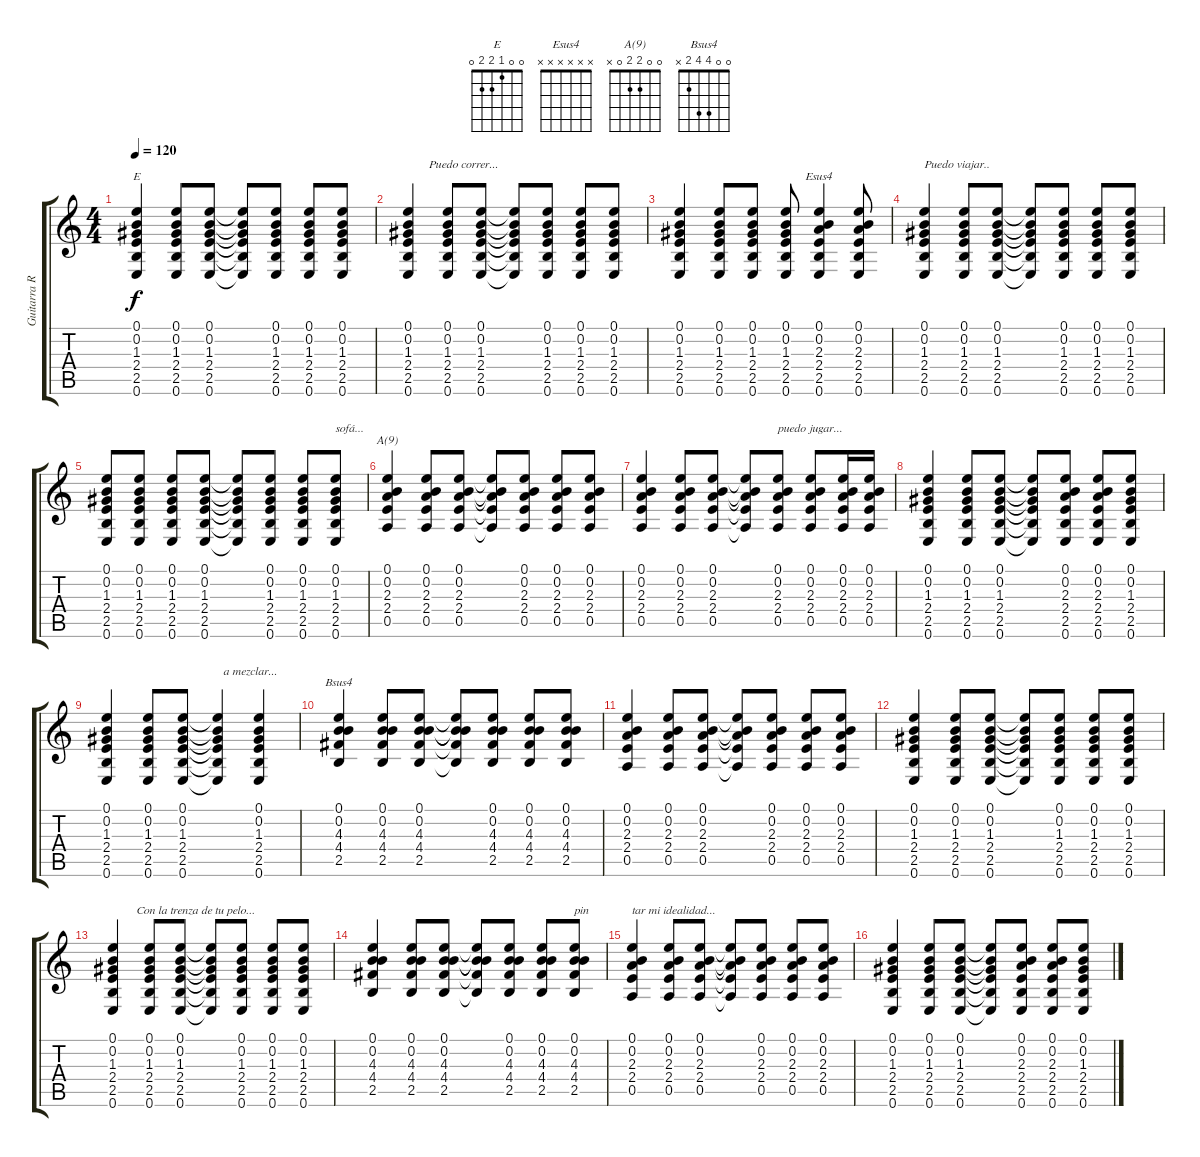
\track ("Guitarra Rítimica" "Guitarra R") {instrument acousticguitarsteel}
\staff {score tabs}
\tuning (E4 B3 G3 D3 A2 E2) {hide}
\chord ("E" 0 0 1 2 2 0)
\chord ("Esus4" x x x x x x) {firstfret 0}
\chord ("A(9)" 0 0 2 2 0 x)
\chord ("Bsus4" 0 0 4 4 2 x)
\ts (4 4)
\tempo 120
\clef g2
\ks c
(0.1 0.2 1.3 2.4 2.5 0.6).4{ch "E" dy f} (0.1 0.2 1.3 2.4 2.5 0.6).8 (0.1 0.2 1.3 2.4 2.5 0.6).8 (0.1{t} 0.2{t} 1.3{t} 2.4{t} 2.5{t} 0.6{t}).8 (0.1 0.2 1.3 2.4 2.5 0.6).8 (0.1 0.2 1.3 2.4 2.5 0.6).8 (0.1 0.2 1.3 2.4 2.5 0.6).8 |
(0.1 0.2 1.3 2.4 2.5 0.6).4{txt "       Puedo correr..."} (0.1 0.2 1.3 2.4 2.5 0.6).8 (0.1 0.2 1.3 2.4 2.5 0.6).8 (0.1{t} 0.2{t} 1.3{t} 2.4{t} 2.5{t} 0.6{t}).8 (0.1 0.2 1.3 2.4 2.5 0.6).8 (0.1 0.2 1.3 2.4 2.5 0.6).8 (0.1 0.2 1.3 2.4 2.5 0.6).8 |
(0.1 0.2 1.3 2.4 2.5 0.6).4 (0.1 0.2 1.3 2.4 2.5 0.6).8 (0.1 0.2 1.3 2.4 2.5 0.6).8 (0.1 0.2 1.3 2.4 2.5 0.6).8 (0.1 0.2 2.3 2.4 2.5 0.6).4{ch "Esus4"} (0.1 0.2 2.3 2.4 2.5 0.6).8 |
(0.1 0.2 1.3 2.4 2.5 0.6).4{txt "Puedo viajar.."} (0.1 0.2 1.3 2.4 2.5 0.6).8 (0.1 0.2 1.3 2.4 2.5 0.6).8 (0.1{t} 0.2{t} 1.3{t} 2.4{t} 2.5{t} 0.6{t}).8 (0.1 0.2 1.3 2.4 2.5 0.6).8 (0.1 0.2 1.3 2.4 2.5 0.6).8 (0.1 0.2 1.3 2.4 2.5 0.6).8 |
(0.1 0.2 1.3 2.4 2.5 0.6).8 (0.1 0.2 1.3 2.4 2.5 0.6).8 (0.1 0.2 1.3 2.4 2.5 0.6).8 (0.1 0.2 1.3 2.4 2.5 0.6).8 (0.1{t} 0.2{t} 1.3{t} 2.4{t} 2.5{t} 0.6{t}).8 (0.1 0.2 1.3 2.4 2.5 0.6).8 (0.1 0.2 1.3 2.4 2.5 0.6).8 (0.1 0.2 1.3 2.4 2.5 0.6).8{txt "sofá..."} |
(0.1 0.2 2.3 2.4 0.5).4{ch "A(9)"} (0.1 0.2 2.3 2.4 0.5).8 (0.1 0.2 2.3 2.4 0.5).8 (0.1{t} 0.2{t} 2.3{t} 2.4{t} 0.5{t}).8 (0.1 0.2 2.3 2.4 0.5).8 (0.1 0.2 2.3 2.4 0.5).8 (0.1 0.2 2.3 2.4 0.5).8 |
(0.1 0.2 2.3 2.4 0.5).4 (0.1 0.2 2.3 2.4 0.5).8 (0.1 0.2 2.3 2.4 0.5).8 (0.1{t} 0.2{t} 2.3{t} 2.4{t} 0.5{t}).8 (0.1 0.2 2.3 2.4 0.5).8{txt "puedo jugar..."} (0.1 0.2 2.3 2.4 0.5).8 (0.1 0.2 2.3 2.4 0.5).16 (0.1 0.2 2.3 2.4 0.5).16 |
(0.1 0.2 1.3 2.4 2.5 0.6).4 (0.1 0.2 1.3 2.4 2.5 0.6).8 (0.1 0.2 1.3 2.4 2.5 0.6).8 (0.1{t} 0.2{t} 1.3{t} 2.4{t} 2.5{t} 0.6{t}).8 (0.1 0.2 2.3 2.4 2.5 0.6).8 (0.1 0.2 2.3 2.4 2.5 0.6).8 (0.1 0.2 1.3 2.4 2.5 0.6).8 |
(0.1 0.2 1.3 2.4 2.5 0.6).4 (0.1 0.2 1.3 2.4 2.5 0.6).8 (0.1 0.2 1.3 2.4 2.5 0.6).8 (0.1{t} 0.2{t} 1.3{t} 2.4{t} 2.5{t} 0.6{t}).4{txt "  a mezclar..."} (0.1 0.2 1.3 2.4 2.5 0.6).4 |
(0.1 0.2 4.3 4.4 2.5).4{ch "Bsus4"} (0.1 0.2 4.3 4.4 2.5).8 (0.1 0.2 4.3 4.4 2.5).8 (0.1{t} 0.2{t} 4.3{t} 4.4{t} 2.5{t}).8 (0.1 0.2 4.3 4.4 2.5).8 (0.1 0.2 4.3 4.4 2.5).8 (0.1 0.2 4.3 4.4 2.5).8 |
(0.1 0.2 2.3 2.4 0.5).4 (0.1 0.2 2.3 2.4 0.5).8 (0.1 0.2 2.3 2.4 0.5).8 (0.1{t} 0.2{t} 2.3{t} 2.4{t} 0.5{t}).8 (0.1 0.2 2.3 2.4 0.5).8 (0.1 0.2 2.3 2.4 0.5).8 (0.1 0.2 2.3 2.4 0.5).8 |
(0.1 0.2 1.3 2.4 2.5 0.6).4 (0.1 0.2 1.3 2.4 2.5 0.6).8 (0.1 0.2 1.3 2.4 2.5 0.6).8 (0.1{t} 0.2{t} 1.3{t} 2.4{t} 2.5{t} 0.6{t}).8 (0.1 0.2 1.3 2.4 2.5 0.6).8 (0.1 0.2 1.3 2.4 2.5 0.6).8 (0.1 0.2 1.3 2.4 2.5 0.6).8 |
(0.1 0.2 1.3 2.4 2.5 0.6).4{txt "        Con la trenza de tu pelo..."} (0.1 0.2 1.3 2.4 2.5 0.6).8 (0.1 0.2 1.3 2.4 2.5 0.6).8 (0.1{t} 0.2{t} 1.3{t} 2.4{t} 2.5{t} 0.6{t}).8 (0.1 0.2 1.3 2.4 2.5 0.6).8 (0.1 0.2 1.3 2.4 2.5 0.6).8 (0.1 0.2 1.3 2.4 2.5 0.6).8 |
(0.1 0.2 4.3 4.4 2.5).4 (0.1 0.2 4.3 4.4 2.5).8 (0.1 0.2 4.3 4.4 2.5).8 (0.1{t} 0.2{t} 4.3{t} 4.4{t} 2.5{t}).8 (0.1 0.2 4.3 4.4 2.5).8 (0.1 0.2 4.3 4.4 2.5).8 (0.1 0.2 4.3 4.4 2.5).8{txt "pin"} |
(0.1 0.2 2.3 2.4 0.5).4{txt "tar mi idealidad..."} (0.1 0.2 2.3 2.4 0.5).8 (0.1 0.2 2.3 2.4 0.5).8 (0.1{t} 0.2{t} 2.3{t} 2.4{t} 0.5{t}).8 (0.1 0.2 2.3 2.4 0.5).8 (0.1 0.2 2.3 2.4 0.5).8 (0.1 0.2 2.3 2.4 0.5).8 |
(0.1 0.2 1.3 2.4 2.5 0.6).4 (0.1 0.2 1.3 2.4 2.5 0.6).8 (0.1 0.2 1.3 2.4 2.5 0.6).8 (0.1{t} 0.2{t} 1.3{t} 2.4{t} 2.5{t} 0.6{t}).8 (0.1 0.2 2.3 2.4 2.5 0.6).8 (0.1 0.2 2.3 2.4 2.5 0.6).8 (0.1 0.2 1.3 2.4 2.5 0.6).8
